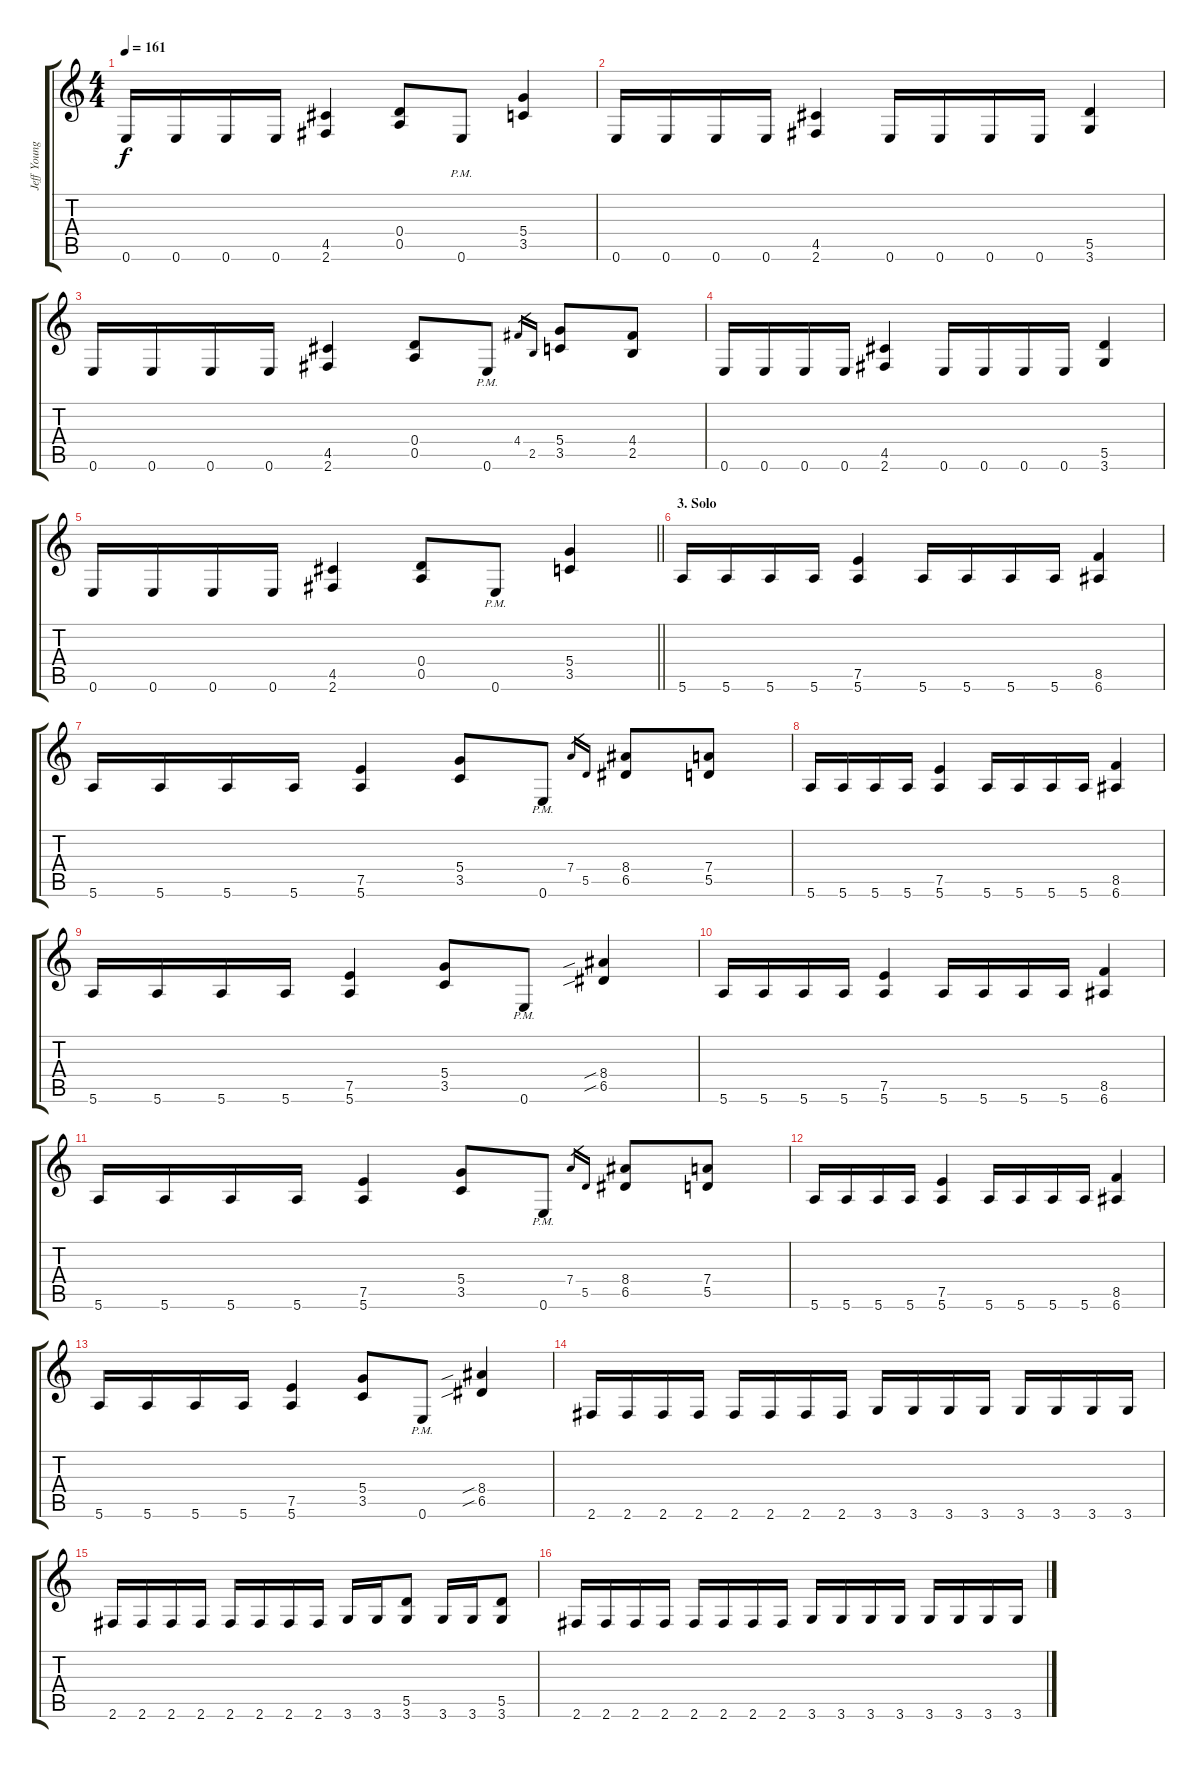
\track ("Jeff Young" "Jeff Young") {instrument distortionguitar}
\staff {score tabs}
\tuning (E4 B3 G3 D3 A2 E2) {hide}
\ts (4 4)
\tempo 161
\clef g2
\ks c
0.6.16{dy f} 0.6.16 0.6.16 0.6.16 (4.5 2.6).4 (0.4 0.5).8 0.6{pm}.8 (5.4 3.5).4 |
0.6.16 0.6.16 0.6.16 0.6.16 (4.5 2.6).4 0.6.16 0.6.16 0.6.16 0.6.16 (5.5 3.6).4 |
0.6.16 0.6.16 0.6.16 0.6.16 (4.5 2.6).4 (0.4 0.5).8 0.6{pm}.8 4.4.16{gr} 2.5.16{gr} (5.4 3.5).8 (4.4 2.5).8 |
0.6.16 0.6.16 0.6.16 0.6.16 (4.5 2.6).4 0.6.16 0.6.16 0.6.16 0.6.16 (5.5 3.6).4 |
\barLineRight lightlight
0.6.16 0.6.16 0.6.16 0.6.16 (4.5 2.6).4 (0.4 0.5).8 0.6{pm}.8 (5.4 3.5).4 |
\section ("" "3. Solo")
5.6.16 5.6.16 5.6.16 5.6.16 (7.5 5.6).4 5.6.16 5.6.16 5.6.16 5.6.16 (8.5 6.6).4 |
5.6.16 5.6.16 5.6.16 5.6.16 (7.5 5.6).4 (5.4 3.5).8 0.6{pm}.8 7.4.16{gr} 5.5.16{gr} (8.4 6.5).8 (7.4 5.5).8 |
5.6.16 5.6.16 5.6.16 5.6.16 (7.5 5.6).4 5.6.16 5.6.16 5.6.16 5.6.16 (8.5 6.6).4 |
5.6.16 5.6.16 5.6.16 5.6.16 (7.5 5.6).4 (5.4 3.5).8 0.6{pm}.8 (8.4{sib} 6.5{sib}).4 |
5.6.16 5.6.16 5.6.16 5.6.16 (7.5 5.6).4 5.6.16 5.6.16 5.6.16 5.6.16 (8.5 6.6).4 |
5.6.16 5.6.16 5.6.16 5.6.16 (7.5 5.6).4 (5.4 3.5).8 0.6{pm}.8 7.4.16{gr} 5.5.16{gr} (8.4 6.5).8 (7.4 5.5).8 |
5.6.16 5.6.16 5.6.16 5.6.16 (7.5 5.6).4 5.6.16 5.6.16 5.6.16 5.6.16 (8.5 6.6).4 |
5.6.16 5.6.16 5.6.16 5.6.16 (7.5 5.6).4 (5.4 3.5).8 0.6{pm}.8 (8.4{sib} 6.5{sib}).4 |
2.6.16 2.6.16 2.6.16 2.6.16 2.6.16 2.6.16 2.6.16 2.6.16 3.6.16 3.6.16 3.6.16 3.6.16 3.6.16 3.6.16 3.6.16 3.6.16 |
2.6.16 2.6.16 2.6.16 2.6.16 2.6.16 2.6.16 2.6.16 2.6.16 3.6.16 3.6.16 (5.5 3.6).8 3.6.16 3.6.16 (5.5 3.6).8 |
2.6.16 2.6.16 2.6.16 2.6.16 2.6.16 2.6.16 2.6.16 2.6.16 3.6.16 3.6.16 3.6.16 3.6.16 3.6.16 3.6.16 3.6.16 3.6.16
